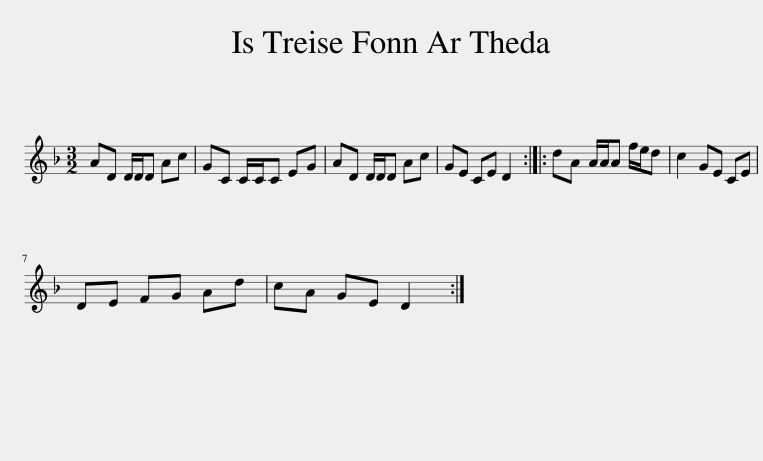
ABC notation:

X:1
L:1/8
M:3/2
I:linebreak $
K:Dmin
V:1 treble
V:1
 AD D/D/D Ac | GC C/C/C EG | AD D/D/D Ac | GE CE D2 :: dA A/A/A f/e/d | %5
 c2 GE CE |$ DE FG Ad | cA GE D2 :| %8
